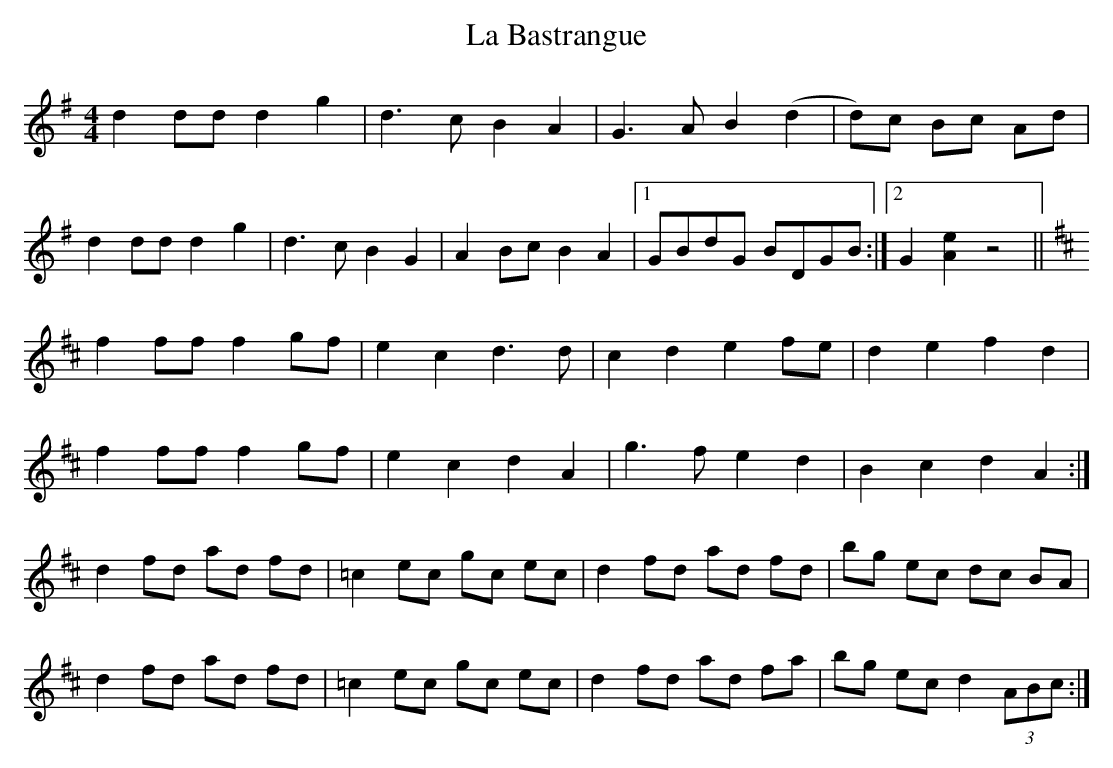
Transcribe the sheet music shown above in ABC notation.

X:1
T:La Bastrangue
M:4/4
L:1/8
K:G
d2 dd d2 g2|d3 c B2 A2|G3 A B2 (d2|d)c Bc Ad|
d2 dd d2 g2|d3 c B2 G2|A2 Bc B2 A2|1 GBdG BDGB :|2 G2 ">"[e2A2] z4||
K:D
f2 ff f2 gf|e2 c2 d3 d|c2 d2 e2 fe|d2 e2 f2 d2|
f2 ff f2 gf|e2 c2 d2 A2|g3 f e2 d2|B2 c2 d2 A2 :|
d2 fd ad fd|=c2 ec gc ec|d2 fd ad fd|bg ec dc BA|
d2 fd ad fd|=c2 ec gc ec|d2 fd ad fa|bg ec d2 (3ABc :|
